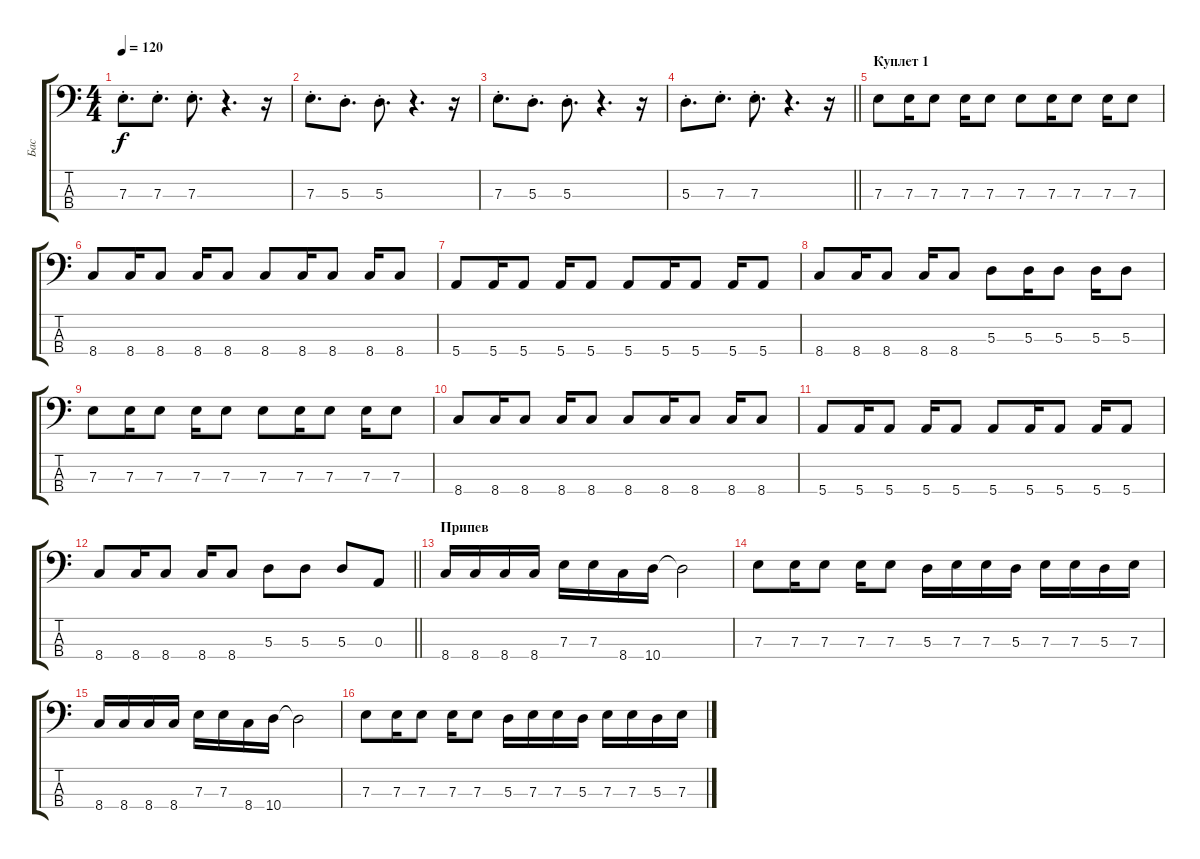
\track ("Бас" "Бас") {instrument electricbassfinger}
\staff {score tabs}
\tuning (G2 D2 A1 E1) {hide}
\ts (4 4)
\tempo 120
\clef f4
\ks c
7.3{st}.8{d dy f} 7.3{st}.8{d} 7.3{st}.8{d} r.4{d} r.16 |
7.3{st}.8{d} 5.3{st}.8{d} 5.3{st}.8{d} r.4{d} r.16 |
7.3{st}.8{d} 5.3{st}.8{d} 5.3{st}.8{d} r.4{d} r.16 |
\barLineRight lightlight
5.3{st}.8{d} 7.3{st}.8{d} 7.3{st}.8{d} r.4{d} r.16 |
\section ("" "Куплет 1")
7.3.8 7.3.16 7.3.8 7.3.16 7.3.8 7.3.8 7.3.16 7.3.8 7.3.16 7.3.8 |
8.4.8 8.4.16 8.4.8 8.4.16 8.4.8 8.4.8 8.4.16 8.4.8 8.4.16 8.4.8 |
5.4.8 5.4.16 5.4.8 5.4.16 5.4.8 5.4.8 5.4.16 5.4.8 5.4.16 5.4.8 |
8.4.8 8.4.16 8.4.8 8.4.16 8.4.8 5.3.8 5.3.16 5.3.8 5.3.16 5.3.8 |
7.3.8 7.3.16 7.3.8 7.3.16 7.3.8 7.3.8 7.3.16 7.3.8 7.3.16 7.3.8 |
8.4.8 8.4.16 8.4.8 8.4.16 8.4.8 8.4.8 8.4.16 8.4.8 8.4.16 8.4.8 |
5.4.8 5.4.16 5.4.8 5.4.16 5.4.8 5.4.8 5.4.16 5.4.8 5.4.16 5.4.8 |
\barLineRight lightlight
8.4.8 8.4.16 8.4.8 8.4.16 8.4.8 5.3.8 5.3.8 5.3.8 0.3.8 |
\section ("" "Припев")
8.4.16 8.4.16 8.4.16 8.4.16 7.3.16 7.3.16 8.4.16 10.4.16 10.4{t}.2 |
7.3.8 7.3.16 7.3.8 7.3.16 7.3.8 5.3.16 7.3.16 7.3.16 5.3.16 7.3.16 7.3.16 5.3.16 7.3.16 |
8.4.16 8.4.16 8.4.16 8.4.16 7.3.16 7.3.16 8.4.16 10.4.16 10.4{t}.2 |
7.3.8 7.3.16 7.3.8 7.3.16 7.3.8 5.3.16 7.3.16 7.3.16 5.3.16 7.3.16 7.3.16 5.3.16 7.3.16
